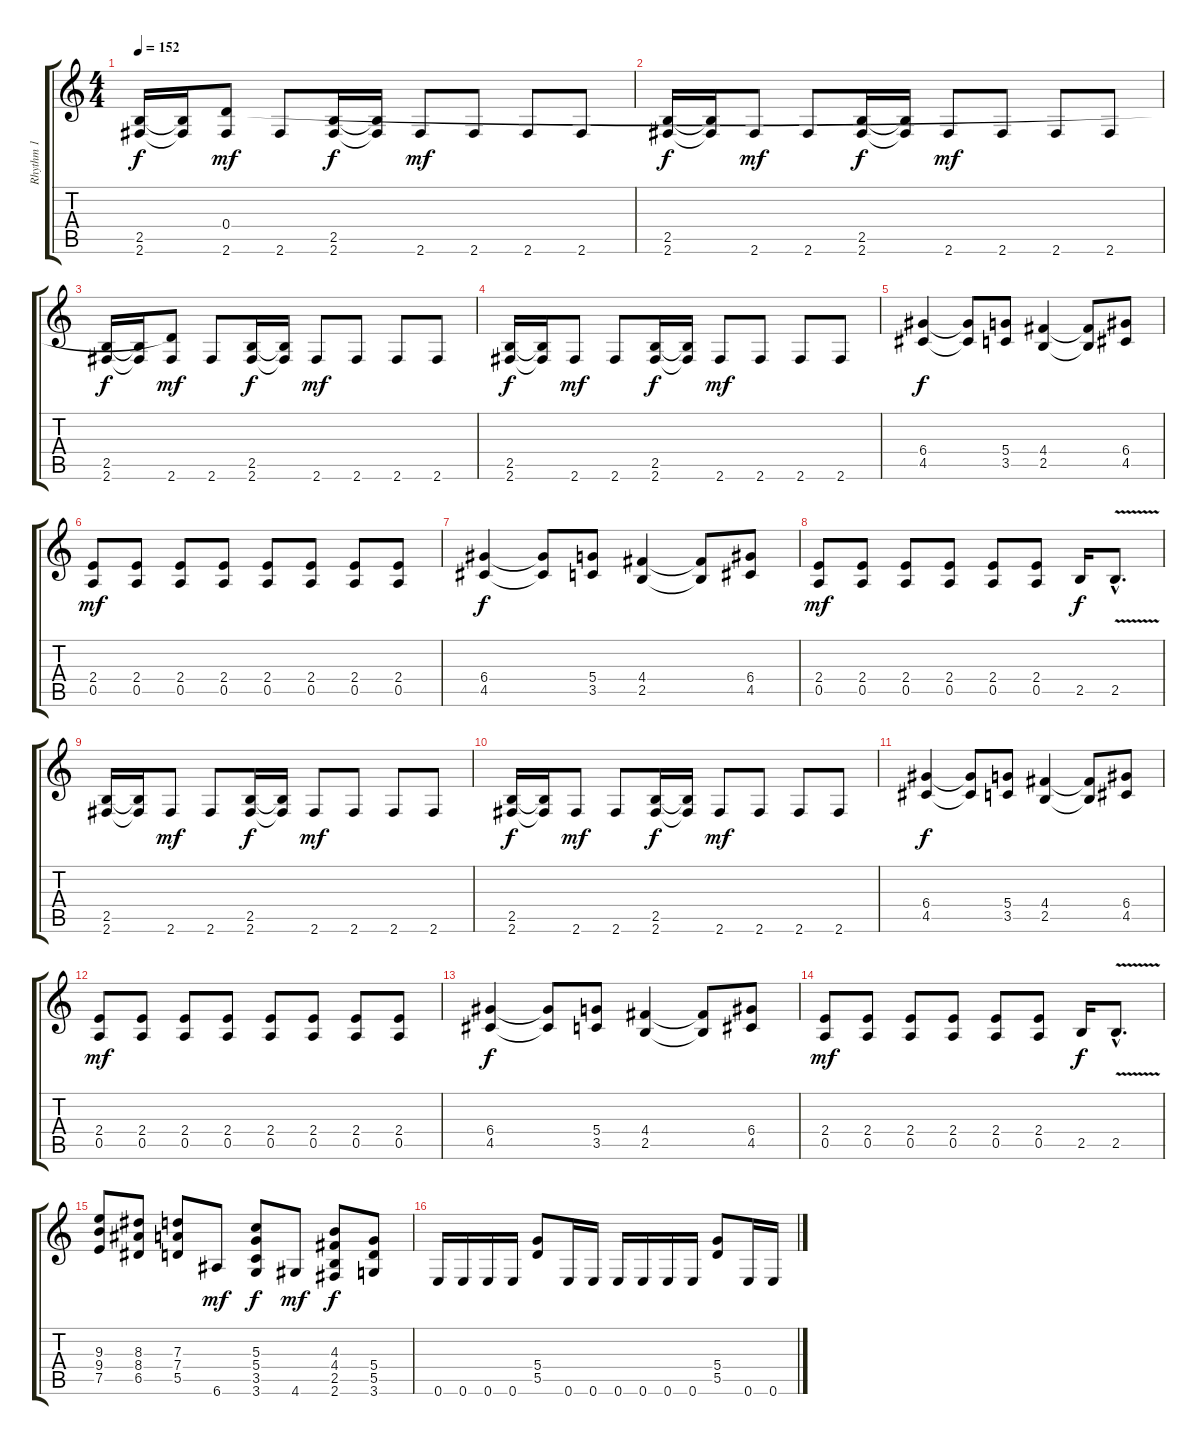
\track ("Rhythm 1" "Rhythm 1") {instrument overdrivenguitar}
\staff {score tabs}
\tuning (E4 B3 G3 D3 A2 E2) {hide}
\ts (4 4)
\tempo 152
\clef g2
\ks c
(2.5 2.6).16{dy f} (2.5{t} 2.6{t}).16 (0.4 2.6).8{dy mf} 2.6.8 (2.5 2.6).16{dy f} (2.5{t} 2.6{t}).16 2.6.8{dy mf} 2.6.8 2.6.8 2.6.8 |
(2.5 2.6).16{dy f} (2.5{t} 2.6{t}).16 2.6.8{dy mf} 2.6.8 (2.5 2.6).16{dy f} (2.5{t} 2.6{t}).16 2.6.8{dy mf} 2.6.8 2.6.8 2.6.8 |
(2.5 2.6).16{dy f} (2.5{t} 2.6{t}).16 (0.4{t} 2.6).8{dy mf} 2.6.8 (2.5 2.6).16{dy f} (2.5{t} 2.6{t}).16 2.6.8{dy mf} 2.6.8 2.6.8 2.6.8 |
(2.5 2.6).16{dy f} (2.5{t} 2.6{t}).16 2.6.8{dy mf} 2.6.8 (2.5 2.6).16{dy f} (2.5{t} 2.6{t}).16 2.6.8{dy mf} 2.6.8 2.6.8 2.6.8 |
(6.4 4.5).4{dy f} (6.4{t} 4.5{t}).8 (5.4 3.5).8 (4.4 2.5).4 (4.4{t} 2.5{t}).8 (6.4 4.5).8 |
(2.4 0.5).8{dy mf} (2.4 0.5).8 (2.4 0.5).8 (2.4 0.5).8 (2.4 0.5).8 (2.4 0.5).8 (2.4 0.5).8 (2.4 0.5).8 |
(6.4 4.5).4{dy f} (6.4{t} 4.5{t}).8 (5.4 3.5).8 (4.4 2.5).4 (4.4{t} 2.5{t}).8 (6.4 4.5).8 |
(2.4 0.5).8{dy mf} (2.4 0.5).8 (2.4 0.5).8 (2.4 0.5).8 (2.4 0.5).8 (2.4 0.5).8 2.5.16{dy f} 2.5{v hac}.8{d} |
(2.5 2.6).16 (2.5{t} 2.6{t}).16 2.6.8{dy mf} 2.6.8 (2.5 2.6).16{dy f} (2.5{t} 2.6{t}).16 2.6.8{dy mf} 2.6.8 2.6.8 2.6.8 |
(2.5 2.6).16{dy f} (2.5{t} 2.6{t}).16 2.6.8{dy mf} 2.6.8 (2.5 2.6).16{dy f} (2.5{t} 2.6{t}).16 2.6.8{dy mf} 2.6.8 2.6.8 2.6.8 |
(6.4 4.5).4{dy f} (6.4{t} 4.5{t}).8 (5.4 3.5).8 (4.4 2.5).4 (4.4{t} 2.5{t}).8 (6.4 4.5).8 |
(2.4 0.5).8{dy mf} (2.4 0.5).8 (2.4 0.5).8 (2.4 0.5).8 (2.4 0.5).8 (2.4 0.5).8 (2.4 0.5).8 (2.4 0.5).8 |
(6.4 4.5).4{dy f} (6.4{t} 4.5{t}).8 (5.4 3.5).8 (4.4 2.5).4 (4.4{t} 2.5{t}).8 (6.4 4.5).8 |
(2.4 0.5).8{dy mf} (2.4 0.5).8 (2.4 0.5).8 (2.4 0.5).8 (2.4 0.5).8 (2.4 0.5).8 2.5.16{dy f} 2.5{v hac}.8{d} |
(9.3 9.4 7.5).8 (8.3 8.4 6.5).8 (7.3 7.4 5.5).8 6.6.8{dy mf} (5.3 5.4 3.5 3.6).8{dy f} 4.6.8{dy mf} (4.3 4.4 2.5 2.6).8{dy f} (5.4 5.5 3.6).8 |
0.6.16 0.6.16 0.6.16 0.6.16 (5.4 5.5).8 0.6.16 0.6.16 0.6.16 0.6.16 0.6.16 0.6.16 (5.4 5.5).8 0.6.16 0.6.16
